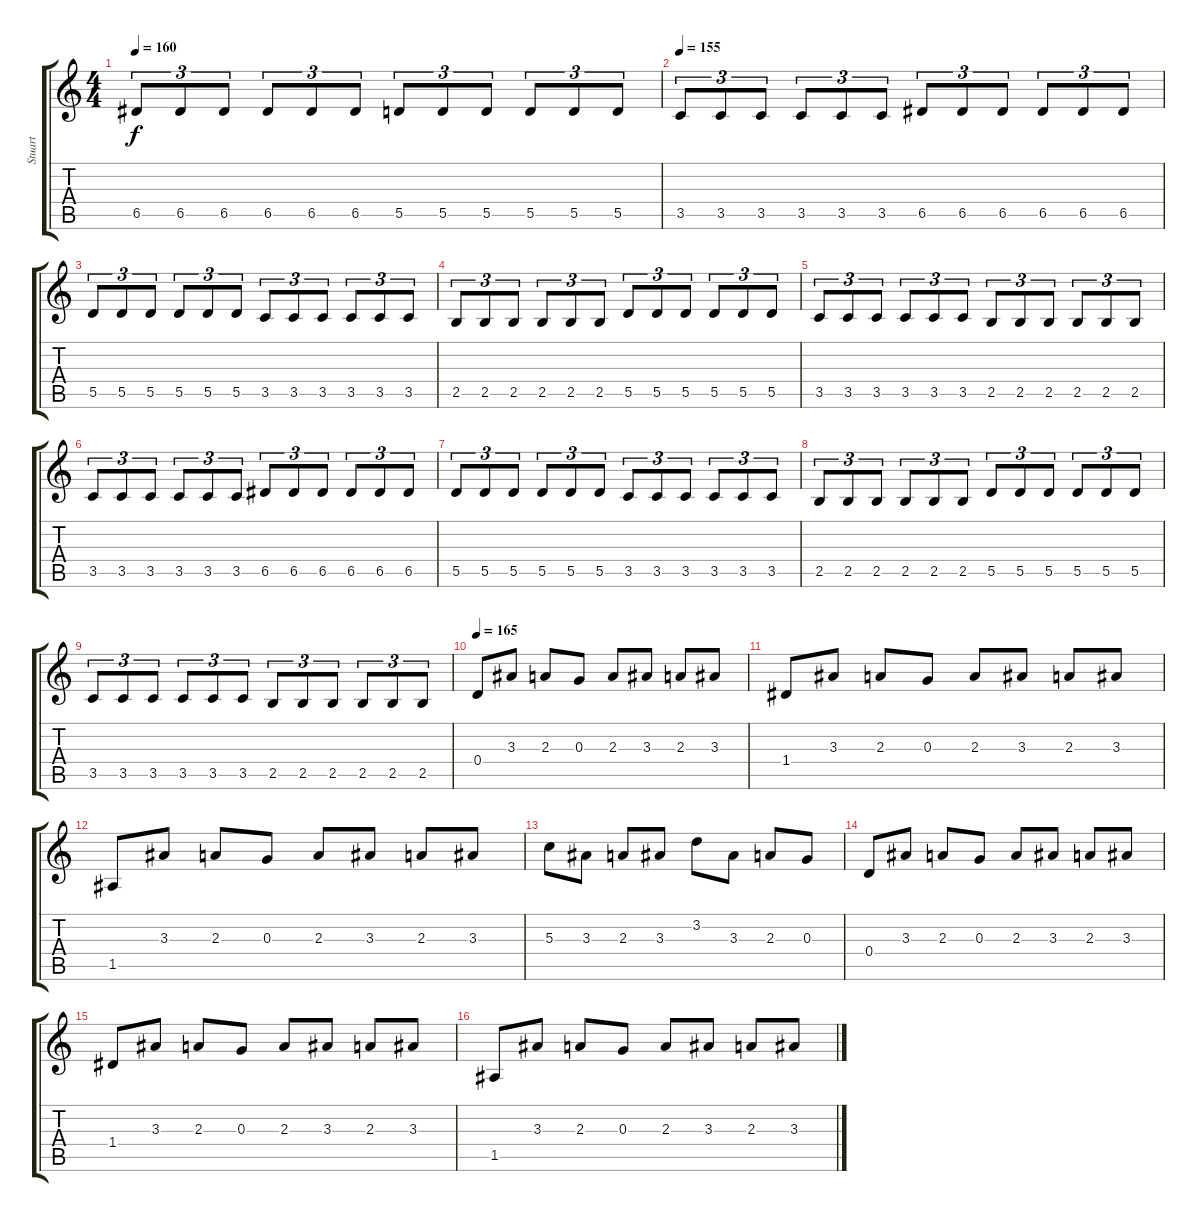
\track ("Stuart" "Stuart") {instrument distortionguitar}
\staff {score tabs}
\tuning (E4 B3 G3 D3 A2 E2) {hide}
\ts (4 4)
\tempo 160
\clef g2
\ks c
6.5.8{tu (3 2) dy f} 6.5.8{tu (3 2)} 6.5.8{tu (3 2)} 6.5.8{tu (3 2)} 6.5.8{tu (3 2)} 6.5.8{tu (3 2)} 5.5.8{tu (3 2)} 5.5.8{tu (3 2)} 5.5.8{tu (3 2)} 5.5.8{tu (3 2)} 5.5.8{tu (3 2)} 5.5.8{tu (3 2)} |
\tempo 155
3.5.8{tu (3 2)} 3.5.8{tu (3 2)} 3.5.8{tu (3 2)} 3.5.8{tu (3 2)} 3.5.8{tu (3 2)} 3.5.8{tu (3 2)} 6.5.8{tu (3 2)} 6.5.8{tu (3 2)} 6.5.8{tu (3 2)} 6.5.8{tu (3 2)} 6.5.8{tu (3 2)} 6.5.8{tu (3 2)} |
5.5.8{tu (3 2)} 5.5.8{tu (3 2)} 5.5.8{tu (3 2)} 5.5.8{tu (3 2)} 5.5.8{tu (3 2)} 5.5.8{tu (3 2)} 3.5.8{tu (3 2)} 3.5.8{tu (3 2)} 3.5.8{tu (3 2)} 3.5.8{tu (3 2)} 3.5.8{tu (3 2)} 3.5.8{tu (3 2)} |
2.5.8{tu (3 2)} 2.5.8{tu (3 2)} 2.5.8{tu (3 2)} 2.5.8{tu (3 2)} 2.5.8{tu (3 2)} 2.5.8{tu (3 2)} 5.5.8{tu (3 2)} 5.5.8{tu (3 2)} 5.5.8{tu (3 2)} 5.5.8{tu (3 2)} 5.5.8{tu (3 2)} 5.5.8{tu (3 2)} |
3.5.8{tu (3 2)} 3.5.8{tu (3 2)} 3.5.8{tu (3 2)} 3.5.8{tu (3 2)} 3.5.8{tu (3 2)} 3.5.8{tu (3 2)} 2.5.8{tu (3 2)} 2.5.8{tu (3 2)} 2.5.8{tu (3 2)} 2.5.8{tu (3 2)} 2.5.8{tu (3 2)} 2.5.8{tu (3 2)} |
3.5.8{tu (3 2)} 3.5.8{tu (3 2)} 3.5.8{tu (3 2)} 3.5.8{tu (3 2)} 3.5.8{tu (3 2)} 3.5.8{tu (3 2)} 6.5.8{tu (3 2)} 6.5.8{tu (3 2)} 6.5.8{tu (3 2)} 6.5.8{tu (3 2)} 6.5.8{tu (3 2)} 6.5.8{tu (3 2)} |
5.5.8{tu (3 2)} 5.5.8{tu (3 2)} 5.5.8{tu (3 2)} 5.5.8{tu (3 2)} 5.5.8{tu (3 2)} 5.5.8{tu (3 2)} 3.5.8{tu (3 2)} 3.5.8{tu (3 2)} 3.5.8{tu (3 2)} 3.5.8{tu (3 2)} 3.5.8{tu (3 2)} 3.5.8{tu (3 2)} |
2.5.8{tu (3 2)} 2.5.8{tu (3 2)} 2.5.8{tu (3 2)} 2.5.8{tu (3 2)} 2.5.8{tu (3 2)} 2.5.8{tu (3 2)} 5.5.8{tu (3 2)} 5.5.8{tu (3 2)} 5.5.8{tu (3 2)} 5.5.8{tu (3 2)} 5.5.8{tu (3 2)} 5.5.8{tu (3 2)} |
3.5.8{tu (3 2)} 3.5.8{tu (3 2)} 3.5.8{tu (3 2)} 3.5.8{tu (3 2)} 3.5.8{tu (3 2)} 3.5.8{tu (3 2)} 2.5.8{tu (3 2)} 2.5.8{tu (3 2)} 2.5.8{tu (3 2)} 2.5.8{tu (3 2)} 2.5.8{tu (3 2)} 2.5.8{tu (3 2)} |
\tempo 165
0.4.8 3.3.8 2.3.8 0.3.8 2.3.8 3.3.8 2.3.8 3.3.8 |
1.4.8 3.3.8 2.3.8 0.3.8 2.3.8 3.3.8 2.3.8 3.3.8 |
1.5.8 3.3.8 2.3.8 0.3.8 2.3.8 3.3.8 2.3.8 3.3.8 |
5.3.8 3.3.8 2.3.8 3.3.8 3.2.8 3.3.8 2.3.8 0.3.8 |
0.4.8 3.3.8 2.3.8 0.3.8 2.3.8 3.3.8 2.3.8 3.3.8 |
1.4.8 3.3.8 2.3.8 0.3.8 2.3.8 3.3.8 2.3.8 3.3.8 |
1.5.8 3.3.8 2.3.8 0.3.8 2.3.8 3.3.8 2.3.8 3.3.8
